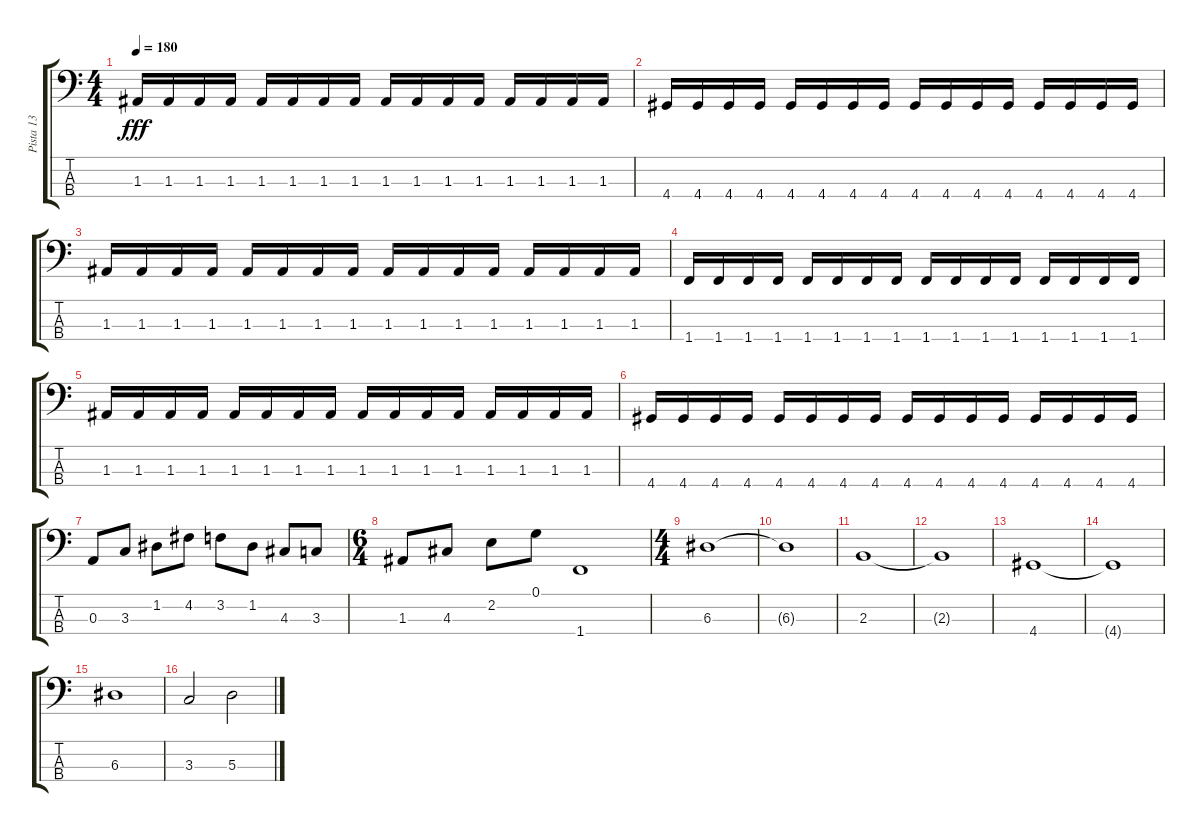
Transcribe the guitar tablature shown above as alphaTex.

\track ("Pista 13" "Pista 13") {instrument electricbassfinger}
\staff {score tabs}
\tuning (G2 D2 A1 E1) {hide}
\ts (4 4)
\tempo 180
\clef f4
\ks c
1.3.16{dy fff} 1.3.16 1.3.16 1.3.16 1.3.16 1.3.16 1.3.16 1.3.16 1.3.16 1.3.16 1.3.16 1.3.16 1.3.16 1.3.16 1.3.16 1.3.16 |
4.4.16 4.4.16 4.4.16 4.4.16 4.4.16 4.4.16 4.4.16 4.4.16 4.4.16 4.4.16 4.4.16 4.4.16 4.4.16 4.4.16 4.4.16 4.4.16 |
1.3.16 1.3.16 1.3.16 1.3.16 1.3.16 1.3.16 1.3.16 1.3.16 1.3.16 1.3.16 1.3.16 1.3.16 1.3.16 1.3.16 1.3.16 1.3.16 |
1.4.16 1.4.16 1.4.16 1.4.16 1.4.16 1.4.16 1.4.16 1.4.16 1.4.16 1.4.16 1.4.16 1.4.16 1.4.16 1.4.16 1.4.16 1.4.16 |
1.3.16 1.3.16 1.3.16 1.3.16 1.3.16 1.3.16 1.3.16 1.3.16 1.3.16 1.3.16 1.3.16 1.3.16 1.3.16 1.3.16 1.3.16 1.3.16 |
4.4.16 4.4.16 4.4.16 4.4.16 4.4.16 4.4.16 4.4.16 4.4.16 4.4.16 4.4.16 4.4.16 4.4.16 4.4.16 4.4.16 4.4.16 4.4.16 |
0.3.8 3.3.8 1.2.8 4.2.8 3.2.8 1.2.8 4.3.8 3.3.8 |
\ts (6 4)
1.3.8 4.3.8 2.2.8 0.1.8 1.4.1 |
\ts (4 4)
6.3.1 |
6.3{t}.1 |
2.3.1 |
2.3{t}.1 |
4.4.1 |
4.4{t}.1 |
6.3.1 |
3.3.2 5.3.2
